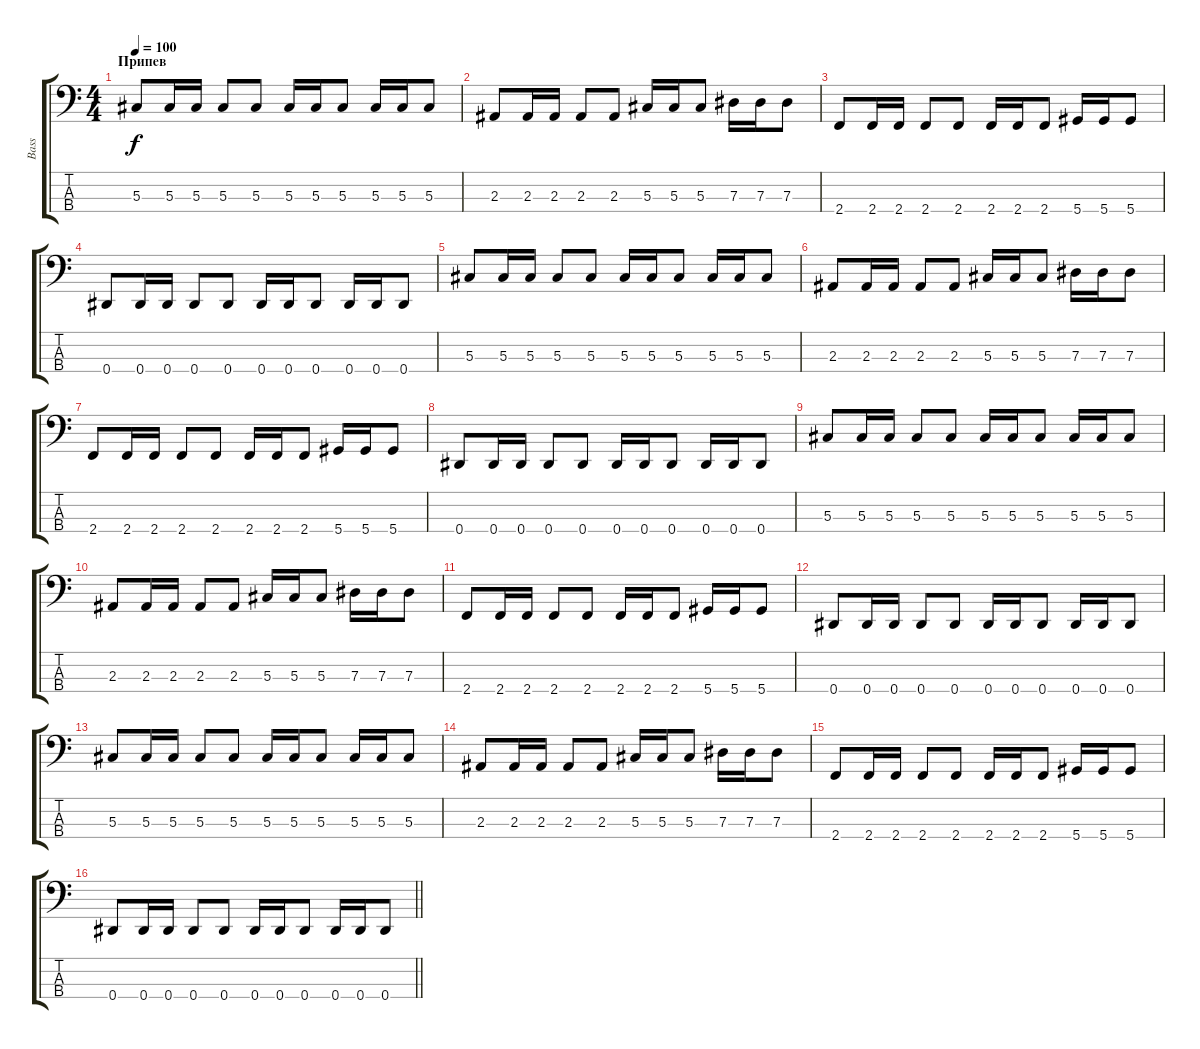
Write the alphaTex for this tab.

\track ("Bass" "Bass") {instrument electricbassfinger}
\staff {score tabs}
\tuning (Gb2 Db2 Ab1 Eb1) {hide}
\ts (4 4)
\section ("" "Припев")
\tempo 100
\clef f4
\ks c
5.3.8{dy f} 5.3.16 5.3.16 5.3.8 5.3.8 5.3.16 5.3.16 5.3.8 5.3.16 5.3.16 5.3.8 |
2.3.8 2.3.16 2.3.16 2.3.8 2.3.8 5.3.16 5.3.16 5.3.8 7.3.16 7.3.16 7.3.8 |
2.4.8 2.4.16 2.4.16 2.4.8 2.4.8 2.4.16 2.4.16 2.4.8 5.4.16 5.4.16 5.4.8 |
0.4.8 0.4.16 0.4.16 0.4.8 0.4.8 0.4.16 0.4.16 0.4.8 0.4.16 0.4.16 0.4.8 |
5.3.8 5.3.16 5.3.16 5.3.8 5.3.8 5.3.16 5.3.16 5.3.8 5.3.16 5.3.16 5.3.8 |
2.3.8 2.3.16 2.3.16 2.3.8 2.3.8 5.3.16 5.3.16 5.3.8 7.3.16 7.3.16 7.3.8 |
2.4.8 2.4.16 2.4.16 2.4.8 2.4.8 2.4.16 2.4.16 2.4.8 5.4.16 5.4.16 5.4.8 |
0.4.8 0.4.16 0.4.16 0.4.8 0.4.8 0.4.16 0.4.16 0.4.8 0.4.16 0.4.16 0.4.8 |
5.3.8 5.3.16 5.3.16 5.3.8 5.3.8 5.3.16 5.3.16 5.3.8 5.3.16 5.3.16 5.3.8 |
2.3.8 2.3.16 2.3.16 2.3.8 2.3.8 5.3.16 5.3.16 5.3.8 7.3.16 7.3.16 7.3.8 |
2.4.8 2.4.16 2.4.16 2.4.8 2.4.8 2.4.16 2.4.16 2.4.8 5.4.16 5.4.16 5.4.8 |
0.4.8 0.4.16 0.4.16 0.4.8 0.4.8 0.4.16 0.4.16 0.4.8 0.4.16 0.4.16 0.4.8 |
5.3.8 5.3.16 5.3.16 5.3.8 5.3.8 5.3.16 5.3.16 5.3.8 5.3.16 5.3.16 5.3.8 |
2.3.8 2.3.16 2.3.16 2.3.8 2.3.8 5.3.16 5.3.16 5.3.8 7.3.16 7.3.16 7.3.8 |
2.4.8 2.4.16 2.4.16 2.4.8 2.4.8 2.4.16 2.4.16 2.4.8 5.4.16 5.4.16 5.4.8 |
\barLineRight lightlight
0.4.8 0.4.16 0.4.16 0.4.8 0.4.8 0.4.16 0.4.16 0.4.8 0.4.16 0.4.16 0.4.8
